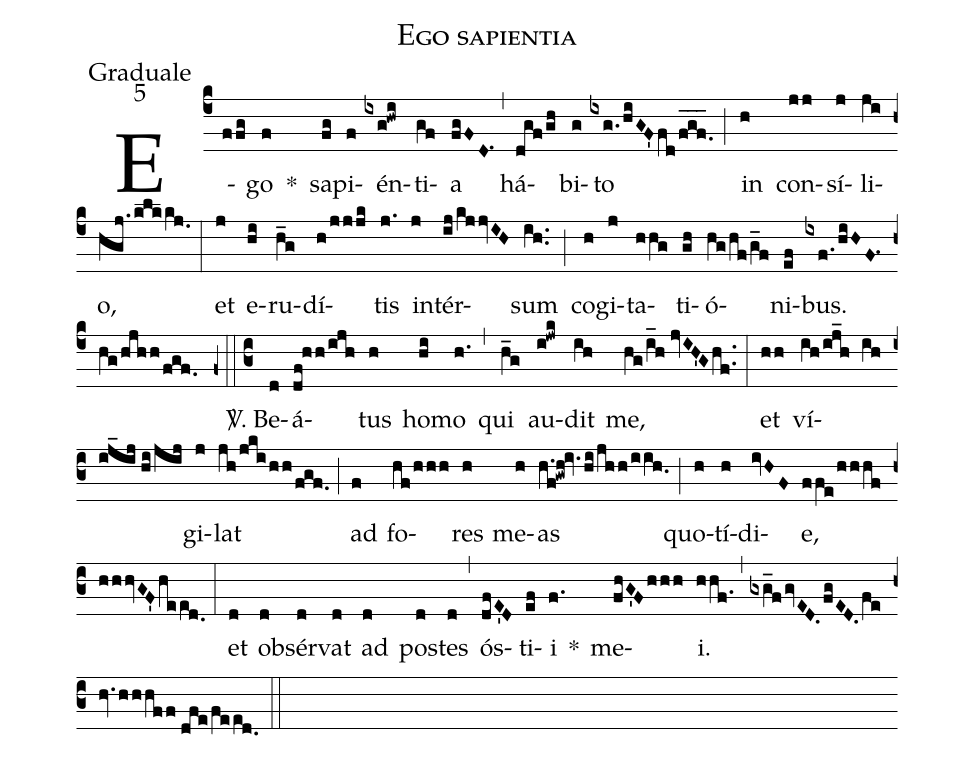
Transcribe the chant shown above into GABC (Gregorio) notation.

name: Ego sapientia;
office-part: Graduale;
mode: 5;
%%
(c4) E(ffg)go(f) *() sa(fg)pi(f)én(ixg!hwi)ti(gf)a(fgFD.1) (,) há(dgf/gh)bi(g)to(ixg./hiGF'fd/f_g_f._) (;) in(h) con(jj)sí(j)li(ji)o,(hgj./klkkj.0) (:)
et(j) e(hi)ru(h_g)dí(h/jjjk)tis(j.) in(j)tér(ij/kjjvIH)sum(ih..) (;) co(h)gi(j)ta(hhg)ti(gh)ó(hg/hf/g_f)ni(ef)bus.(ixf./hiHF.1hg/hjhh/fgf.) (z0::c3)
<sp>V/</sp>. Be(d)á(df!hh/ijh)tus(h) ho(hi)mo(h.) (,) qui(h_g) au(i!jwk)dit(ih) me,(hg/i_h//jvIH'Ghf..) (:)
et(hh) ví(ih/ij_h ih/ij_ij//hi/jij)gi(j)lat(jh/jki/hh/fgf.) (;) ad(f) fo(hf/hhh)res(h) me(h)as(h.f!gwh!iv.hi/jhh/iih.0) (;) quo(h)tí(h)di(ivHF)e,(ffe/hhhf/hhhvGF'/heed.0) (:)
et(d) ob(d)sér(d)vat(d) ad(d) pos(d)tes(d) (,) ós(dfE'D)ti(ef)i(f.) *() me(fhG'Fhhh)i.(hhf.) (,) (gxg_fgvED.fgED./fehv.hhhff//dfe/feed.0) (::)
